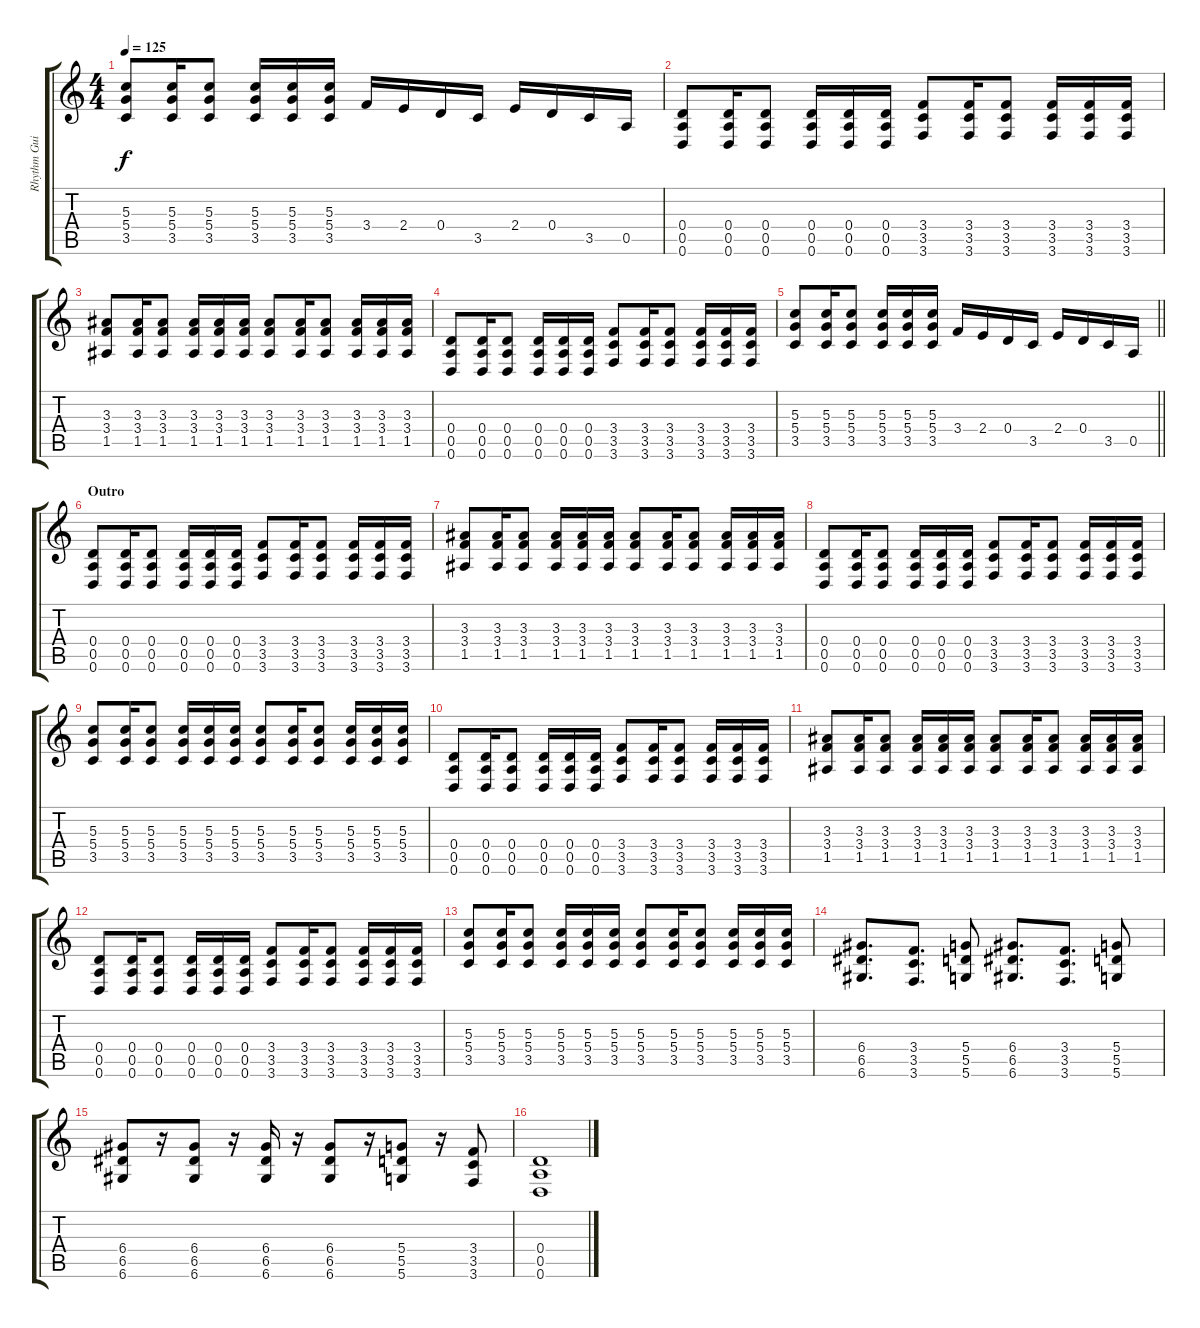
\track ("Rhythm Guitar" "Rhythm Gui") {instrument distortionguitar}
\staff {score tabs}
\tuning (E4 B3 G3 D3 A2 D2) {hide}
\ts (4 4)
\tempo 125
\clef g2
\ks c
(5.3 5.4 3.5).8{dy f} (5.3 5.4 3.5).16 (5.3 5.4 3.5).8 (5.3 5.4 3.5).16 (5.3 5.4 3.5).16 (5.3 5.4 3.5).16 3.4.16 2.4.16 0.4.16 3.5.16 2.4.16 0.4.16 3.5.16 0.5.16 |
(0.4 0.5 0.6).8 (0.4 0.5 0.6).16 (0.4 0.5 0.6).8 (0.4 0.5 0.6).16 (0.4 0.5 0.6).16 (0.4 0.5 0.6).16 (3.4 3.5 3.6).8 (3.4 3.5 3.6).16 (3.4 3.5 3.6).8 (3.4 3.5 3.6).16 (3.4 3.5 3.6).16 (3.4 3.5 3.6).16 |
(3.3 3.4 1.5).8 (3.3 3.4 1.5).16 (3.3 3.4 1.5).8 (3.3 3.4 1.5).16 (3.3 3.4 1.5).16 (3.3 3.4 1.5).16 (3.3 3.4 1.5).8 (3.3 3.4 1.5).16 (3.3 3.4 1.5).8 (3.3 3.4 1.5).16 (3.3 3.4 1.5).16 (3.3 3.4 1.5).16 |
(0.4 0.5 0.6).8 (0.4 0.5 0.6).16 (0.4 0.5 0.6).8 (0.4 0.5 0.6).16 (0.4 0.5 0.6).16 (0.4 0.5 0.6).16 (3.4 3.5 3.6).8 (3.4 3.5 3.6).16 (3.4 3.5 3.6).8 (3.4 3.5 3.6).16 (3.4 3.5 3.6).16 (3.4 3.5 3.6).16 |
\barLineRight lightlight
(5.3 5.4 3.5).8 (5.3 5.4 3.5).16 (5.3 5.4 3.5).8 (5.3 5.4 3.5).16 (5.3 5.4 3.5).16 (5.3 5.4 3.5).16 3.4.16 2.4.16 0.4.16 3.5.16 2.4.16 0.4.16 3.5.16 0.5.16 |
\section ("" "Outro")
(0.4 0.5 0.6).8 (0.4 0.5 0.6).16 (0.4 0.5 0.6).8 (0.4 0.5 0.6).16 (0.4 0.5 0.6).16 (0.4 0.5 0.6).16 (3.4 3.5 3.6).8 (3.4 3.5 3.6).16 (3.4 3.5 3.6).8 (3.4 3.5 3.6).16 (3.4 3.5 3.6).16 (3.4 3.5 3.6).16 |
(3.3 3.4 1.5).8 (3.3 3.4 1.5).16 (3.3 3.4 1.5).8 (3.3 3.4 1.5).16 (3.3 3.4 1.5).16 (3.3 3.4 1.5).16 (3.3 3.4 1.5).8 (3.3 3.4 1.5).16 (3.3 3.4 1.5).8 (3.3 3.4 1.5).16 (3.3 3.4 1.5).16 (3.3 3.4 1.5).16 |
(0.4 0.5 0.6).8 (0.4 0.5 0.6).16 (0.4 0.5 0.6).8 (0.4 0.5 0.6).16 (0.4 0.5 0.6).16 (0.4 0.5 0.6).16 (3.4 3.5 3.6).8 (3.4 3.5 3.6).16 (3.4 3.5 3.6).8 (3.4 3.5 3.6).16 (3.4 3.5 3.6).16 (3.4 3.5 3.6).16 |
(5.3 5.4 3.5).8 (5.3 5.4 3.5).16 (5.3 5.4 3.5).8 (5.3 5.4 3.5).16 (5.3 5.4 3.5).16 (5.3 5.4 3.5).16 (5.3 5.4 3.5).8 (5.3 5.4 3.5).16 (5.3 5.4 3.5).8 (5.3 5.4 3.5).16 (5.3 5.4 3.5).16 (5.3 5.4 3.5).16 |
(0.4 0.5 0.6).8 (0.4 0.5 0.6).16 (0.4 0.5 0.6).8 (0.4 0.5 0.6).16 (0.4 0.5 0.6).16 (0.4 0.5 0.6).16 (3.4 3.5 3.6).8 (3.4 3.5 3.6).16 (3.4 3.5 3.6).8 (3.4 3.5 3.6).16 (3.4 3.5 3.6).16 (3.4 3.5 3.6).16 |
(3.3 3.4 1.5).8 (3.3 3.4 1.5).16 (3.3 3.4 1.5).8 (3.3 3.4 1.5).16 (3.3 3.4 1.5).16 (3.3 3.4 1.5).16 (3.3 3.4 1.5).8 (3.3 3.4 1.5).16 (3.3 3.4 1.5).8 (3.3 3.4 1.5).16 (3.3 3.4 1.5).16 (3.3 3.4 1.5).16 |
(0.4 0.5 0.6).8 (0.4 0.5 0.6).16 (0.4 0.5 0.6).8 (0.4 0.5 0.6).16 (0.4 0.5 0.6).16 (0.4 0.5 0.6).16 (3.4 3.5 3.6).8 (3.4 3.5 3.6).16 (3.4 3.5 3.6).8 (3.4 3.5 3.6).16 (3.4 3.5 3.6).16 (3.4 3.5 3.6).16 |
(5.3 5.4 3.5).8 (5.3 5.4 3.5).16 (5.3 5.4 3.5).8 (5.3 5.4 3.5).16 (5.3 5.4 3.5).16 (5.3 5.4 3.5).16 (5.3 5.4 3.5).8 (5.3 5.4 3.5).16 (5.3 5.4 3.5).8 (5.3 5.4 3.5).16 (5.3 5.4 3.5).16 (5.3 5.4 3.5).16 |
(6.4 6.5 6.6).8{d} (3.4 3.5 3.6).8{d} (5.4 5.5 5.6).8 (6.4 6.5 6.6).8{d} (3.4 3.5 3.6).8{d} (5.4 5.5 5.6).8 |
(6.4 6.5 6.6).8 r.16 (6.4 6.5 6.6).8 r.16 (6.4 6.5 6.6).16 r.16 (6.4 6.5 6.6).8 r.16 (5.4 5.5 5.6).8 r.16 (3.4 3.5 3.6).8 |
(0.4 0.5 0.6).1
